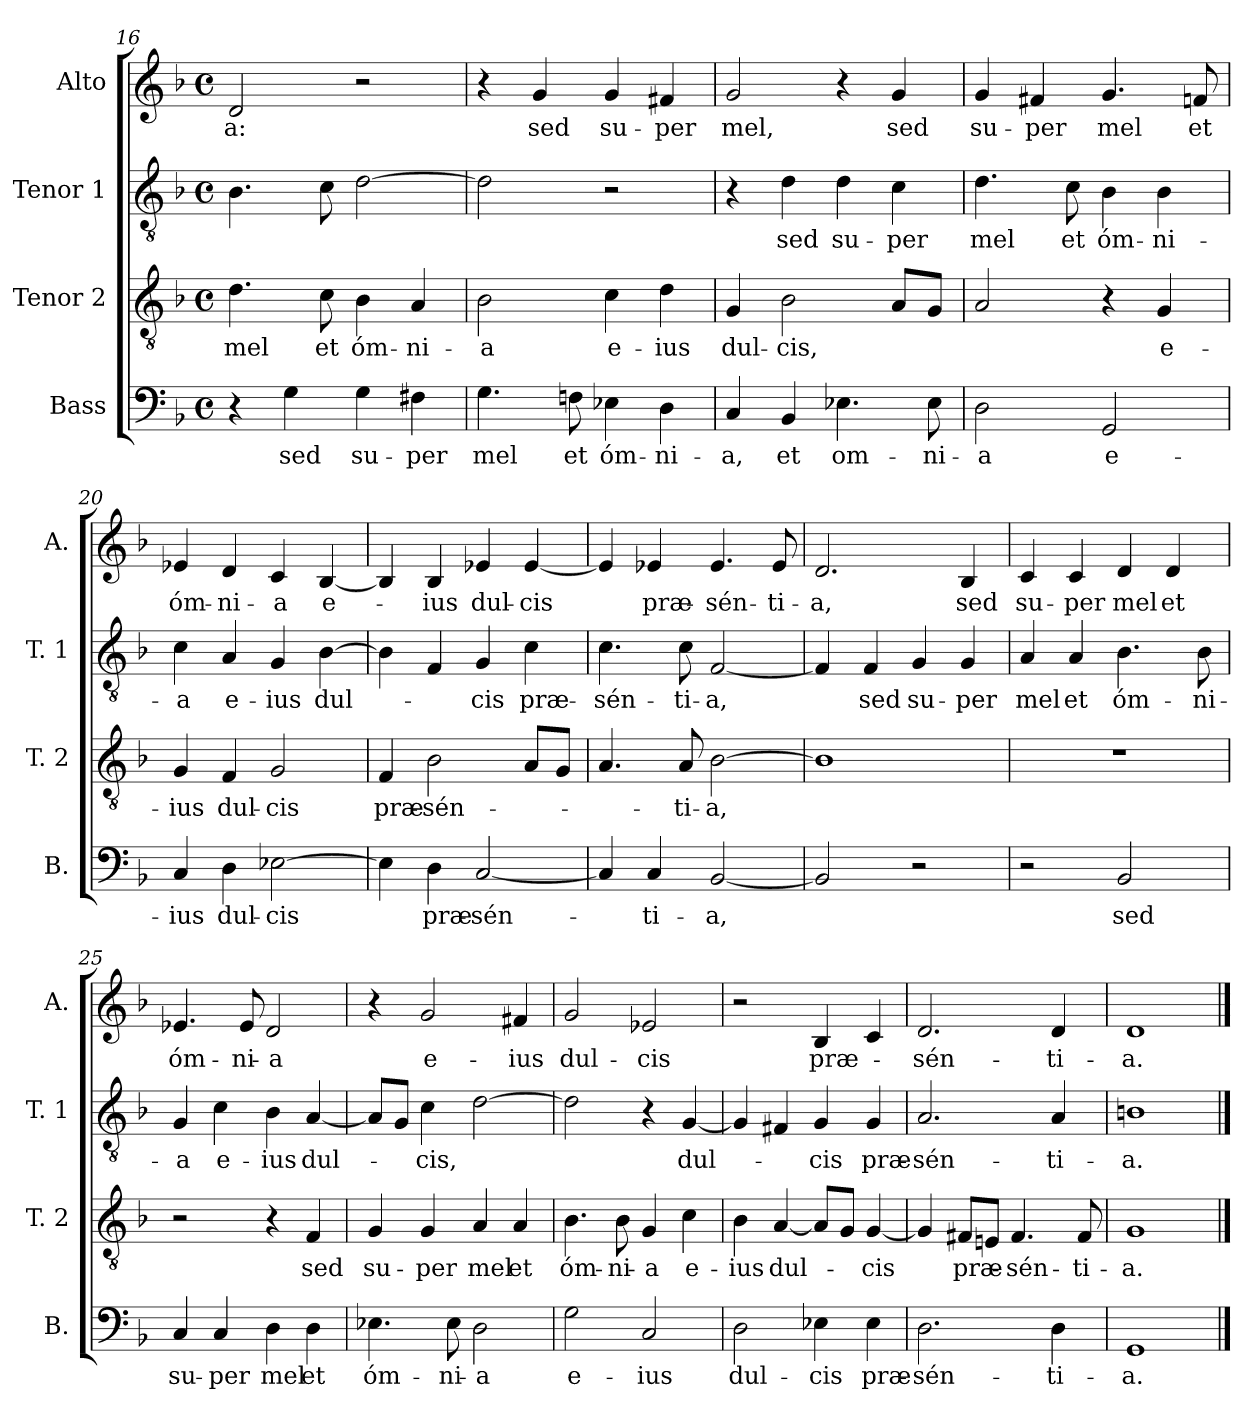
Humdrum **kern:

**kern	**text	**kern	**text	**kern	**text	**kern	**text
*part4	*part4	*part3	*part3	*part2	*part2	*part1	*part1
*staff4	*staff4	*staff3	*staff3	*staff2	*staff2	*staff1	*staff1
*I"Bass	*	*I"Tenor 2	*	*I"Tenor 1	*	*I"Alto	*
*I'B.	*	*I'T. 2	*	*I'T. 1	*	*I'A.	*
*clefF4	*	*clefGv2	*	*clefGv2	*	*clefG2	*
*k[b-]	*	*k[b-]	*	*k[b-]	*	*k[b-]	*
*M4/4	*	*M4/4	*	*M4/4	*	*M4/4	*
*met(c)	*	*met(c)	*	*met(c)	*	*met(c)	*
=16	=16	=16	=16	=16	=16	=16	=16
4r	.	4.d\	mel	4.B-\	.	2d/	-a:
4G\	sed	.	.	.	.	.	.
.	.	8c\	et	8c\	.	.	.
4G\	su-	4B-\	óm-	[2d\	.	2r	.
4F#X\	-per	4A/	-ni-	.	.	.	.
=17	=17	=17	=17	=17	=17	=17	=17
4.G\	mel	2B-\	-a	2d\]	.	4r	.
.	.	.	.	.	.	4g/	sed
8Fn\	et	.	.	.	.	.	.
4E-X\	óm-	4c\	e-	2r	.	4g/	su-
4D\	-ni-	4d\	-ius	.	.	4f#X/	-per
=18	=18	=18	=18	=18	=18	=18	=18
4C/	-a,	4G/	dul-	4r	.	2g/	mel,
4BB-/	et	2B-\	-cis,	4d\	sed	.	.
4.E-X\	om-	.	.	4d\	su-	4r	.
.	.	8A/L	.	4c\	-per	4g/	sed
8E-\	-ni-	8G/J	.	.	.	.	.
=19	=19	=19	=19	=19	=19	=19	=19
2D\	-a	2A/	.	4.d\	mel	4g/	su-
.	.	.	.	.	.	4f#X/	-per
.	.	.	.	8c\	et	.	.
2GG/	e-	4r	.	4B-\	óm-	4.g/	mel
.	.	4G/	e-	4B-\	-ni-	.	.
.	.	.	.	.	.	8fn/	et
=20	=20	=20	=20	=20	=20	=20	=20
4C/	-ius	4G/	-ius	4c\	-a	4e-X/	óm-
4D\	dul-	4F/	dul-	4A/	e-	4d/	-ni-
[2E-X\	-cis	2G/	-cis	4G/	-ius	4c/	-a
.	.	.	.	[4B-\	dul-	[4B-/	e-
=21	=21	=21	=21	=21	=21	=21	=21
4E-\]	.	4F/	præ-	4B-\]	.	4B-/]	.
4D\	præ-	2B-\	-sén-	4F/	.	4B-/	-ius
[2C/	-sén-	.	.	4G/	-cis	4e-X/	dul-
.	.	8A/L	.	4c\	præ-	[4e-/	-cis
.	.	8G/J	.	.	.	.	.
=22	=22	=22	=22	=22	=22	=22	=22
4C/]	.	4.A/	.	4.c\	-sén-	4e-/]	.
4C/	-ti-	.	.	.	.	4e-X/	præ-
.	.	8A/	-ti-	8c\	-ti-	.	.
[2BB-/	-a,	[2B-\	-a,	[2F/	-a,	4.e-/	-sén-
.	.	.	.	.	.	8e-/	-ti-
=23	=23	=23	=23	=23	=23	=23	=23
2BB-/]	.	1B-]	.	4F/]	.	2.d/	-a,
.	.	.	.	4F/	sed	.	.
2r	.	.	.	4G/	su-	.	.
.	.	.	.	4G/	-per	4B-/	sed
=24	=24	=24	=24	=24	=24	=24	=24
2r	.	1r	.	4A/	mel	4c/	su-
.	.	.	.	4A/	et	4c/	-per
2BB-/	sed	.	.	4.B-\	óm-	4d/	mel
.	.	.	.	.	.	4d/	et
.	.	.	.	8B-\	-ni-	.	.
=25	=25	=25	=25	=25	=25	=25	=25
4C/	su-	2r	.	4G/	-a	4.e-X/	óm-
4C/	-per	.	.	4c\	e-	.	.
.	.	.	.	.	.	8e-/	-ni-
4D\	mel	4r	.	4B-\	-ius	2d/	-a
4D\	et	4F/	sed	[4A/	dul-	.	.
=26	=26	=26	=26	=26	=26	=26	=26
4.E-X\	óm-	4G/	su-	8A/L]	.	4r	.
.	.	.	.	8G/J	.	.	.
.	.	4G/	-per	4c\	-cis,	2g/	e-
8E-\	-ni-	.	.	.	.	.	.
2D\	-a	4A/	mel	[2d\	.	.	.
.	.	4A/	et	.	.	4f#X/	-ius
=27	=27	=27	=27	=27	=27	=27	=27
2G\	e-	4.B-\	óm-	2d\]	.	2g/	dul-
.	.	8B-\	-ni-	.	.	.	.
2C/	-ius	4G/	-a	4r	.	2e-X/	-cis
.	.	4c\	e-	[4G/	dul-	.	.
=28	=28	=28	=28	=28	=28	=28	=28
2D\	dul-	4B-\	-ius	4G/]	.	2r	.
.	.	[4A/	dul-	4F#X/	.	.	.
4E-X\	-cis	8A/L]	.	4G/	-cis	4B-/	præ-
.	.	8G/J	.	.	.	.	.
4E-\	præ-	[4G/	-cis	4G/	præ-	4c/	.
=29	=29	=29	=29	=29	=29	=29	=29
2.D\	-sén-	4G/]	.	2.A/	-sén-	2.d/	-sén-
.	.	8F#X/L	præ-	.	.	.	.
.	.	8En/J	.	.	.	.	.
.	.	4.F#/	-sén-	.	.	.	.
4D\	-ti-	.	.	4A/	-ti-	4d/	-ti-
.	.	8F#/	-ti-	.	.	.	.
=30	=30	=30	=30	=30	=30	=30	=30
1GG	-a.	1G	-a.	1Bn	-a.	1d	-a.
==	==	==	==	==	==	==	==
*-	*-	*-	*-	*-	*-	*-	*-
